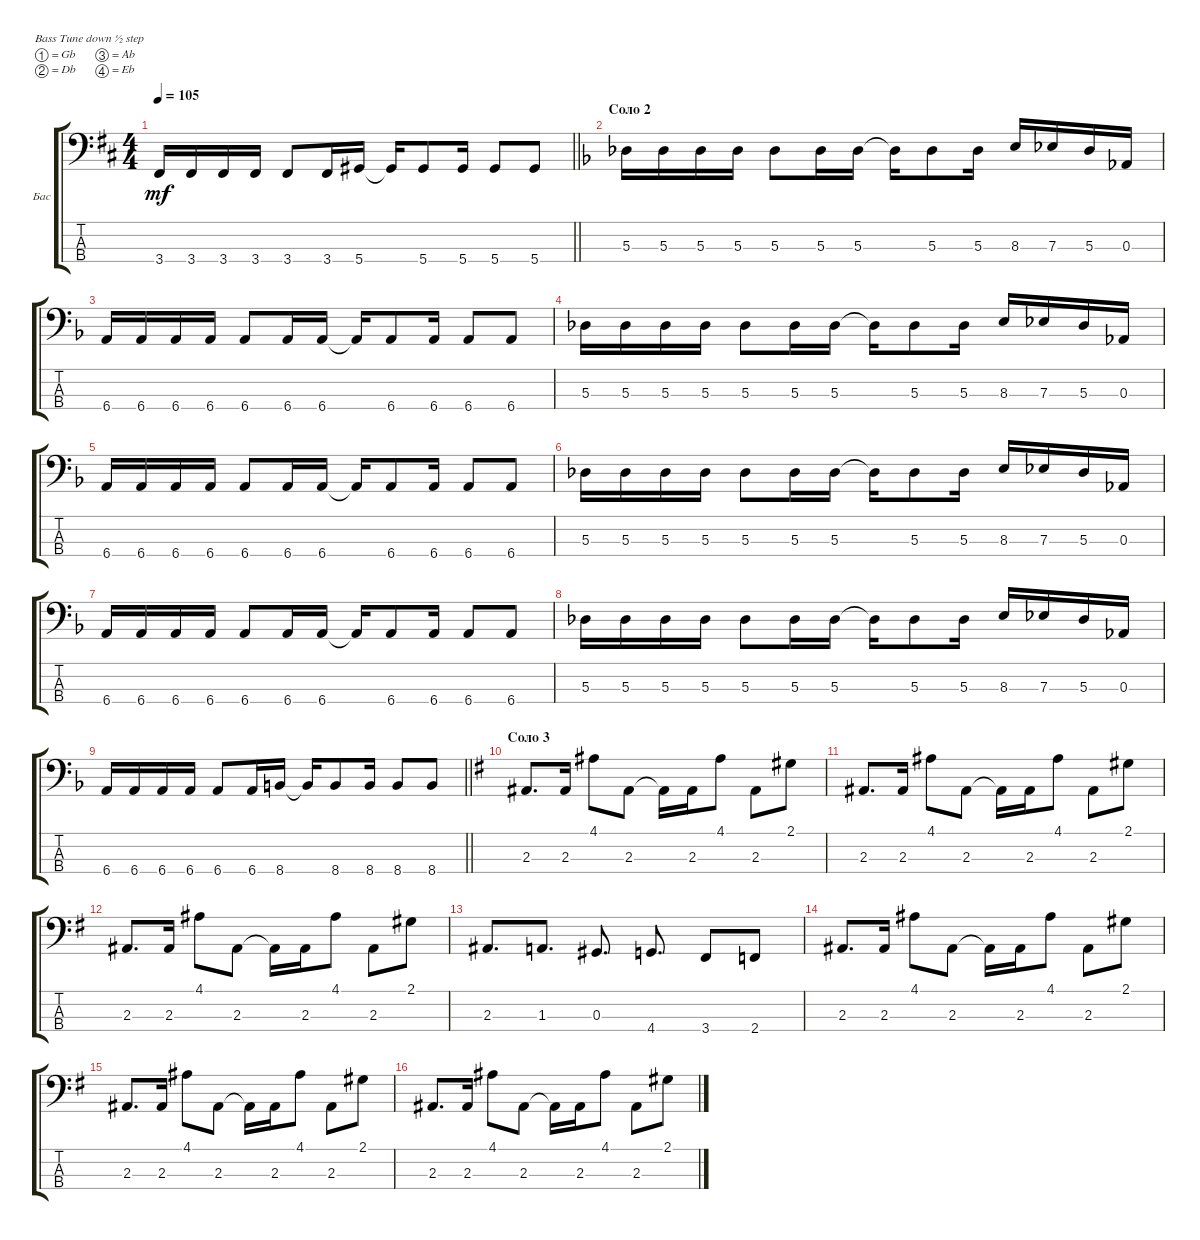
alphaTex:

\bracketExtendMode groupsimilarinstruments
\firstSystemTrackNameMode fullname
\otherSystemsTrackNameMode fullname
\firstSystemTrackNameOrientation horizontal
\otherSystemsTrackNameOrientation horizontal
\chordDiagramsInScore
\track ("Бас" "E-Bass") {instrument electricbassfinger}
\staff {score tabs}
\tuning (Gb2 Db2 Ab1 Eb1)
\ts (4 4)
\tempo 105
\clef f4
\barLineRight lightlight
\ks bminor
3.4.16{dy mf} 3.4.16 3.4.16 3.4.16 3.4.8 3.4.16 5.4.16 5.4{t}.16 5.4.8 5.4.16 5.4.8 5.4.8 |
\section ("" "Соло 2")
\ks dminor
5.3.16 5.3.16 5.3.16 5.3.16 5.3.8 5.3.16 5.3.16 5.3{t}.16 5.3.8 5.3.16 8.3.16 7.3.16 5.3.16 0.3.16 |
6.4.16 6.4.16 6.4.16 6.4.16 6.4.8 6.4.16 6.4.16 6.4{t}.16 6.4.8 6.4.16 6.4.8 6.4.8 |
5.3.16 5.3.16 5.3.16 5.3.16 5.3.8 5.3.16 5.3.16 5.3{t}.16 5.3.8 5.3.16 8.3.16 7.3.16 5.3.16 0.3.16 |
6.4.16 6.4.16 6.4.16 6.4.16 6.4.8 6.4.16 6.4.16 6.4{t}.16 6.4.8 6.4.16 6.4.8 6.4.8 |
5.3.16 5.3.16 5.3.16 5.3.16 5.3.8 5.3.16 5.3.16 5.3{t}.16 5.3.8 5.3.16 8.3.16 7.3.16 5.3.16 0.3.16 |
6.4.16 6.4.16 6.4.16 6.4.16 6.4.8 6.4.16 6.4.16 6.4{t}.16 6.4.8 6.4.16 6.4.8 6.4.8 |
5.3.16 5.3.16 5.3.16 5.3.16 5.3.8 5.3.16 5.3.16 5.3{t}.16 5.3.8 5.3.16 8.3.16 7.3.16 5.3.16 0.3.16 |
\barLineRight lightlight
6.4.16 6.4.16 6.4.16 6.4.16 6.4.8 6.4.16 8.4.16 8.4{t}.16 8.4.8 8.4.16 8.4.8 8.4.8 |
\section ("" "Соло 3")
\ks eminor
2.3.8{d} 2.3.16 4.1.8 2.3.8 2.3{t}.16 2.3.16 4.1.8 2.3.8 2.1.8 |
2.3.8{d} 2.3.16 4.1.8 2.3.8 2.3{t}.16 2.3.16 4.1.8 2.3.8 2.1.8 |
2.3.8{d} 2.3.16 4.1.8 2.3.8 2.3{t}.16 2.3.16 4.1.8 2.3.8 2.1.8 |
2.3.8{d} 1.3.8{d} 0.3.8{d} 4.4.8{d} 3.4.8 2.4.8 |
2.3.8{d} 2.3.16 4.1.8 2.3.8 2.3{t}.16 2.3.16 4.1.8 2.3.8 2.1.8 |
2.3.8{d} 2.3.16 4.1.8 2.3.8 2.3{t}.16 2.3.16 4.1.8 2.3.8 2.1.8 |
2.3.8{d} 2.3.16 4.1.8 2.3.8 2.3{t}.16 2.3.16 4.1.8 2.3.8 2.1.8
